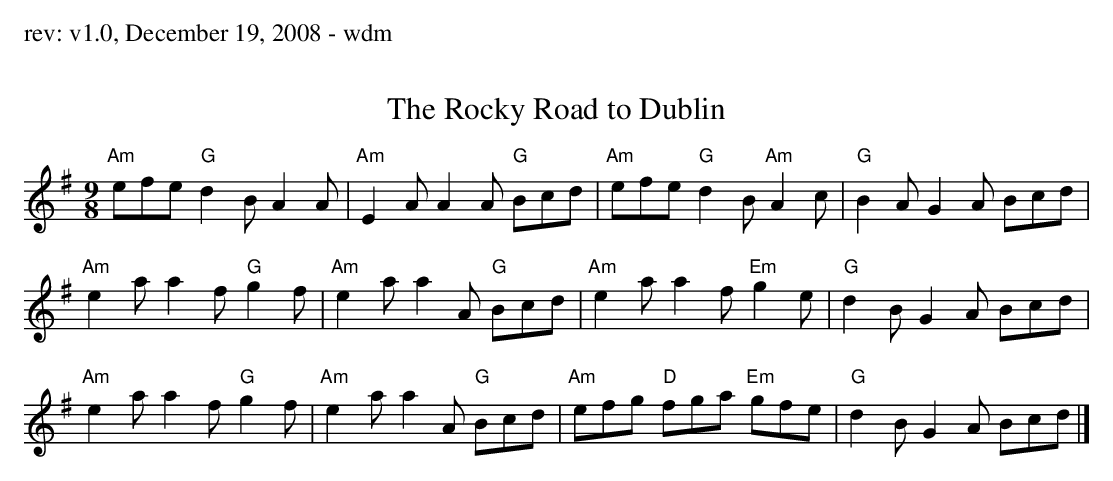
X:1
T:The Rocky Road to Dublin
M:9/8
L:1/8
K:G
"Am"efe "G"d2 B A2 A|"Am"E2 A A2 A "G"Bcd|"Am"efe "G"d2 B "Am"A2 c|\
"G"B2 A G2 A Bcd|
"Am"e2 a a2 f "G"g2 f|"Am"e2 a a2 A "G"Bcd|"Am"e2 a a2 f "Em"g2 e|\
"G"d2 B G2 A Bcd|
"Am"e2 a a2 f "G"g2 f|"Am"e2 a a2 A "G"Bcd|"Am"efg "D"fga "Em"gfe|\
"G"d2 B G2 A Bcd|]
